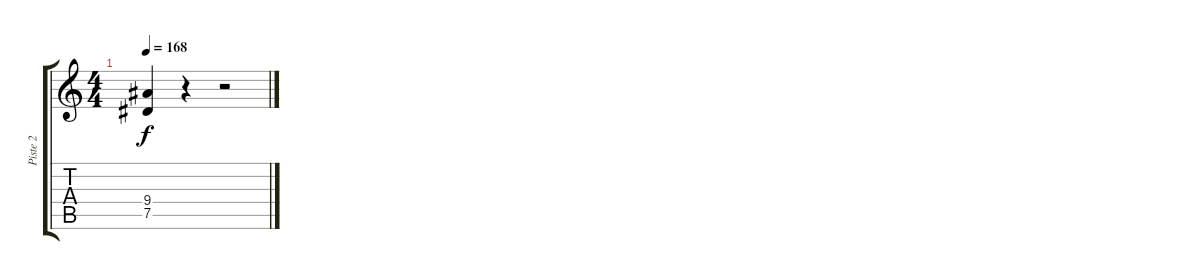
\track ("Piste 2" "Piste 2") {instrument distortionguitar}
\staff {score tabs}
\tuning (Eb4 Bb3 Gb3 Db3 Ab2 Eb2) {hide}
\ts (4 4)
\tempo 168
\clef g2
\ks c
(9.4 7.5).4{dy f} r.4 r.2
